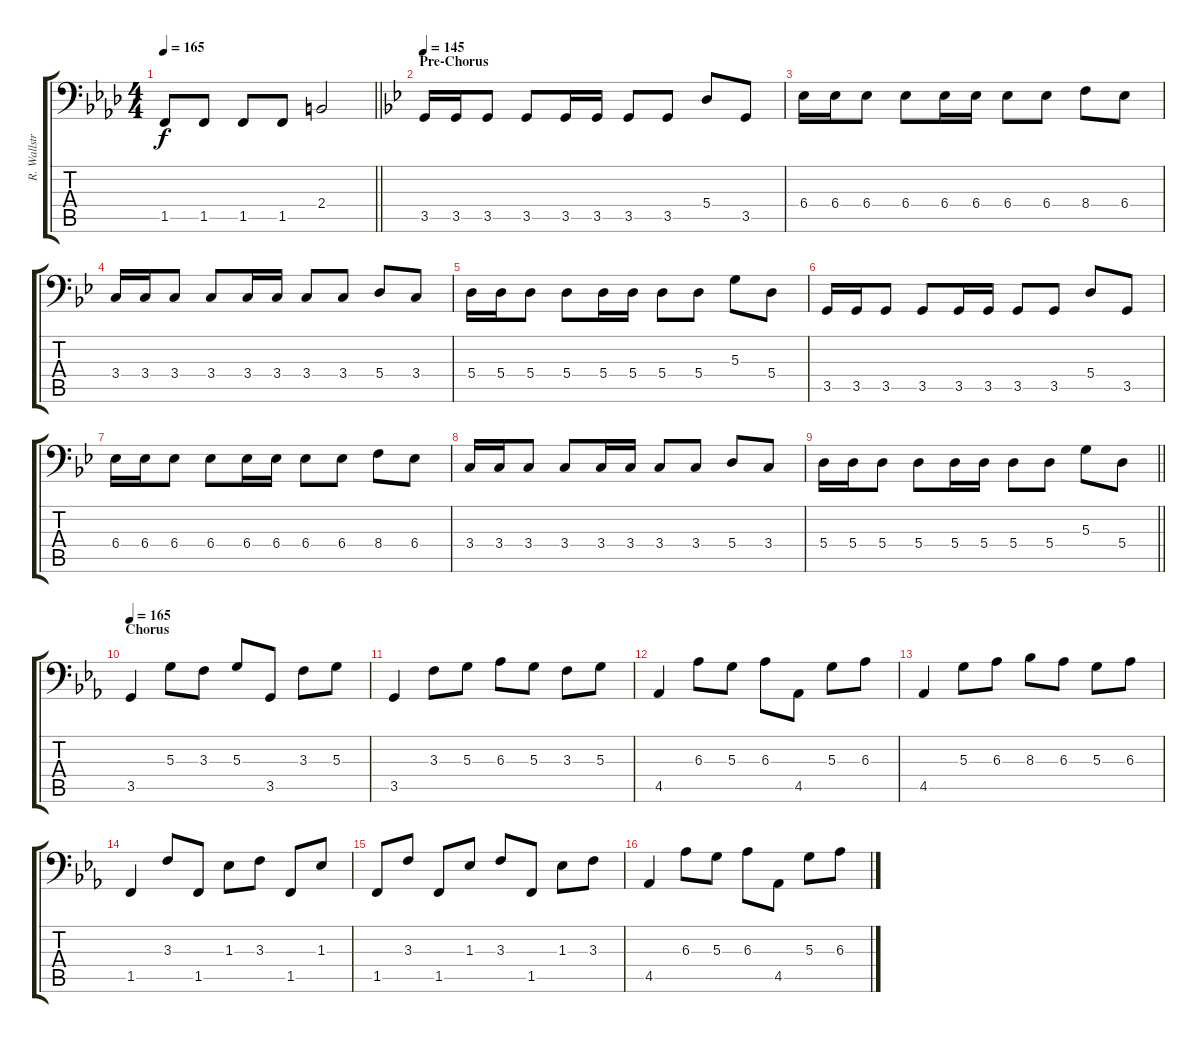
\track ("R. Wallström (Bass)" "R. Wallstr") {instrument electricbassfinger}
\staff {score tabs}
\tuning (C3 G2 D2 A1 E1 B0) {hide}
\ts (4 4)
\tempo 165
\clef f4
\barLineRight lightlight
\ks fminor
1.5{t}.8{dy f} 1.5.8 1.5.8 1.5.8 2.4.2 |
\section ("" "Pre-Chorus")
\tempo 145
\ks gminor
3.5.16 3.5.16 3.5.8 3.5.8 3.5.16 3.5.16 3.5.8 3.5.8 5.4.8 3.5.8 |
6.4.16 6.4.16 6.4.8 6.4.8 6.4.16 6.4.16 6.4.8 6.4.8 8.4.8 6.4.8 |
3.4.16 3.4.16 3.4.8 3.4.8 3.4.16 3.4.16 3.4.8 3.4.8 5.4.8 3.4.8 |
5.4.16 5.4.16 5.4.8 5.4.8 5.4.16 5.4.16 5.4.8 5.4.8 5.3.8 5.4.8 |
3.5.16 3.5.16 3.5.8 3.5.8 3.5.16 3.5.16 3.5.8 3.5.8 5.4.8 3.5.8 |
6.4.16 6.4.16 6.4.8 6.4.8 6.4.16 6.4.16 6.4.8 6.4.8 8.4.8 6.4.8 |
3.4.16 3.4.16 3.4.8 3.4.8 3.4.16 3.4.16 3.4.8 3.4.8 5.4.8 3.4.8 |
\barLineRight lightlight
5.4.16 5.4.16 5.4.8 5.4.8 5.4.16 5.4.16 5.4.8 5.4.8 5.3.8 5.4.8 |
\section ("" "Chorus")
\tempo 165
\ks cminor
3.5.4 5.3.8 3.3.8 5.3.8 3.5.8 3.3.8 5.3.8 |
3.5.4 3.3.8 5.3.8 6.3.8 5.3.8 3.3.8 5.3.8 |
4.5.4 6.3.8 5.3.8 6.3.8 4.5.8 5.3.8 6.3.8 |
4.5.4 5.3.8 6.3.8 8.3.8 6.3.8 5.3.8 6.3.8 |
1.5.4 3.3.8 1.5.8 1.3.8 3.3.8 1.5.8 1.3.8 |
1.5.8 3.3.8 1.5.8 1.3.8 3.3.8 1.5.8 1.3.8 3.3.8 |
4.5.4 6.3.8 5.3.8 6.3.8 4.5.8 5.3.8 6.3.8
